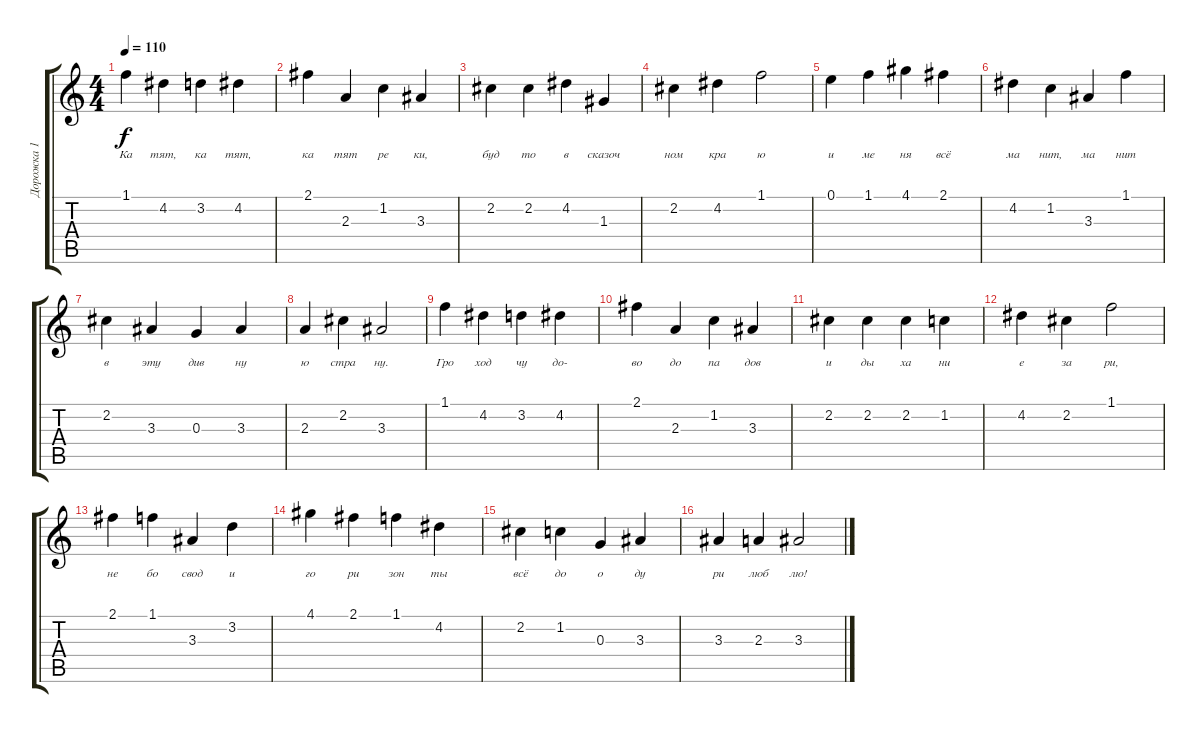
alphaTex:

\track ("Дорожка 1" "Дорожка 1") {instrument acousticguitarsteel}
\staff {score tabs}
\tuning (E4 B3 G3 D3 A2 E2) {hide}
\ts (4 4)
\tempo 110
\clef g2
\ks c
1.1.4{lyrics (0 "Ка") lyrics (1 "") lyrics (2 "") lyrics (3 "") lyrics (4 "") dy f} 4.2.4{lyrics (0 "тят,") lyrics (1 "") lyrics (2 "") lyrics (3 "") lyrics (4 "")} 3.2.4{lyrics (0 "ка") lyrics (1 "") lyrics (2 "") lyrics (3 "") lyrics (4 "")} 4.2.4{lyrics (0 "тят,") lyrics (1 "") lyrics (2 "") lyrics (3 "") lyrics (4 "")} |
2.1.4{lyrics (0 "ка") lyrics (1 "") lyrics (2 "") lyrics (3 "") lyrics (4 "")} 2.3.4{lyrics (0 "тят") lyrics (1 "") lyrics (2 "") lyrics (3 "") lyrics (4 "")} 1.2.4{lyrics (0 "ре") lyrics (1 "") lyrics (2 "") lyrics (3 "") lyrics (4 "")} 3.3.4{lyrics (0 "ки,") lyrics (1 "") lyrics (2 "") lyrics (3 "") lyrics (4 "")} |
2.2.4{lyrics (0 "буд") lyrics (1 "") lyrics (2 "") lyrics (3 "") lyrics (4 "")} 2.2.4{lyrics (0 "то") lyrics (1 "") lyrics (2 "") lyrics (3 "") lyrics (4 "")} 4.2.4{lyrics (0 "в") lyrics (1 "") lyrics (2 "") lyrics (3 "") lyrics (4 "")} 1.3.4{lyrics (0 "сказоч") lyrics (1 "") lyrics (2 "") lyrics (3 "") lyrics (4 "")} |
2.2.4{lyrics (0 "ном") lyrics (1 "") lyrics (2 "") lyrics (3 "") lyrics (4 "")} 4.2.4{lyrics (0 "кра") lyrics (1 "") lyrics (2 "") lyrics (3 "") lyrics (4 "")} 1.1.2{lyrics (0 "ю") lyrics (1 "") lyrics (2 "") lyrics (3 "") lyrics (4 "")} |
0.1.4{lyrics (0 "и") lyrics (1 "") lyrics (2 "") lyrics (3 "") lyrics (4 "")} 1.1.4{lyrics (0 "ме") lyrics (1 "") lyrics (2 "") lyrics (3 "") lyrics (4 "")} 4.1.4{lyrics (0 "ня") lyrics (1 "") lyrics (2 "") lyrics (3 "") lyrics (4 "")} 2.1.4{lyrics (0 "всё") lyrics (1 "") lyrics (2 "") lyrics (3 "") lyrics (4 "")} |
4.2.4{lyrics (0 "ма") lyrics (1 "") lyrics (2 "") lyrics (3 "") lyrics (4 "")} 1.2.4{lyrics (0 "нит,") lyrics (1 "") lyrics (2 "") lyrics (3 "") lyrics (4 "")} 3.3.4{lyrics (0 "ма") lyrics (1 "") lyrics (2 "") lyrics (3 "") lyrics (4 "")} 1.1.4{lyrics (0 "нит") lyrics (1 "") lyrics (2 "") lyrics (3 "") lyrics (4 "")} |
2.2.4{lyrics (0 "в") lyrics (1 "") lyrics (2 "") lyrics (3 "") lyrics (4 "")} 3.3.4{lyrics (0 "эту") lyrics (1 "") lyrics (2 "") lyrics (3 "") lyrics (4 "")} 0.3.4{lyrics (0 "див") lyrics (1 "") lyrics (2 "") lyrics (3 "") lyrics (4 "")} 3.3.4{lyrics (0 "ну") lyrics (1 "") lyrics (2 "") lyrics (3 "") lyrics (4 "")} |
2.3.4{lyrics (0 "ю") lyrics (1 "") lyrics (2 "") lyrics (3 "") lyrics (4 "")} 2.2.4{lyrics (0 "стра") lyrics (1 "") lyrics (2 "") lyrics (3 "") lyrics (4 "")} 3.3.2{lyrics (0 "ну.") lyrics (1 "") lyrics (2 "") lyrics (3 "") lyrics (4 "")} |
1.1.4{lyrics (0 "Гро") lyrics (1 "") lyrics (2 "") lyrics (3 "") lyrics (4 "")} 4.2.4{lyrics (0 "ход") lyrics (1 "") lyrics (2 "") lyrics (3 "") lyrics (4 "")} 3.2.4{lyrics (0 "чу") lyrics (1 "") lyrics (2 "") lyrics (3 "") lyrics (4 "")} 4.2.4{lyrics (0 "до-") lyrics (1 "") lyrics (2 "") lyrics (3 "") lyrics (4 "")} |
2.1.4{lyrics (0 "во") lyrics (1 "") lyrics (2 "") lyrics (3 "") lyrics (4 "")} 2.3.4{lyrics (0 "до") lyrics (1 "") lyrics (2 "") lyrics (3 "") lyrics (4 "")} 1.2.4{lyrics (0 "па") lyrics (1 "") lyrics (2 "") lyrics (3 "") lyrics (4 "")} 3.3.4{lyrics (0 "дов") lyrics (1 "") lyrics (2 "") lyrics (3 "") lyrics (4 "")} |
2.2.4{lyrics (0 "и") lyrics (1 "") lyrics (2 "") lyrics (3 "") lyrics (4 "")} 2.2.4{lyrics (0 "ды") lyrics (1 "") lyrics (2 "") lyrics (3 "") lyrics (4 "")} 2.2.4{lyrics (0 "ха") lyrics (1 "") lyrics (2 "") lyrics (3 "") lyrics (4 "")} 1.2.4{lyrics (0 "ни") lyrics (1 "") lyrics (2 "") lyrics (3 "") lyrics (4 "")} |
4.2.4{lyrics (0 "е") lyrics (1 "") lyrics (2 "") lyrics (3 "") lyrics (4 "")} 2.2.4{lyrics (0 "за") lyrics (1 "") lyrics (2 "") lyrics (3 "") lyrics (4 "")} 1.1.2{lyrics (0 "ри,") lyrics (1 "") lyrics (2 "") lyrics (3 "") lyrics (4 "")} |
2.1.4{lyrics (0 "не") lyrics (1 "") lyrics (2 "") lyrics (3 "") lyrics (4 "")} 1.1.4{lyrics (0 "бо") lyrics (1 "") lyrics (2 "") lyrics (3 "") lyrics (4 "")} 3.3.4{lyrics (0 "свод") lyrics (1 "") lyrics (2 "") lyrics (3 "") lyrics (4 "")} 3.2.4{lyrics (0 "и") lyrics (1 "") lyrics (2 "") lyrics (3 "") lyrics (4 "")} |
4.1.4{lyrics (0 "го") lyrics (1 "") lyrics (2 "") lyrics (3 "") lyrics (4 "")} 2.1.4{lyrics (0 "ри") lyrics (1 "") lyrics (2 "") lyrics (3 "") lyrics (4 "")} 1.1.4{lyrics (0 "зон") lyrics (1 "") lyrics (2 "") lyrics (3 "") lyrics (4 "")} 4.2.4{lyrics (0 "ты") lyrics (1 "") lyrics (2 "") lyrics (3 "") lyrics (4 "")} |
2.2.4{lyrics (0 "всё") lyrics (1 "") lyrics (2 "") lyrics (3 "") lyrics (4 "")} 1.2.4{lyrics (0 "до") lyrics (1 "") lyrics (2 "") lyrics (3 "") lyrics (4 "")} 0.3.4{lyrics (0 "о") lyrics (1 "") lyrics (2 "") lyrics (3 "") lyrics (4 "")} 3.3.4{lyrics (0 "ду") lyrics (1 "") lyrics (2 "") lyrics (3 "") lyrics (4 "")} |
3.3.4{lyrics (0 "ри") lyrics (1 "") lyrics (2 "") lyrics (3 "") lyrics (4 "")} 2.3.4{lyrics (0 "люб") lyrics (1 "") lyrics (2 "") lyrics (3 "") lyrics (4 "")} 3.3.2{lyrics (0 "лю!") lyrics (1 "") lyrics (2 "") lyrics (3 "") lyrics (4 "")}
